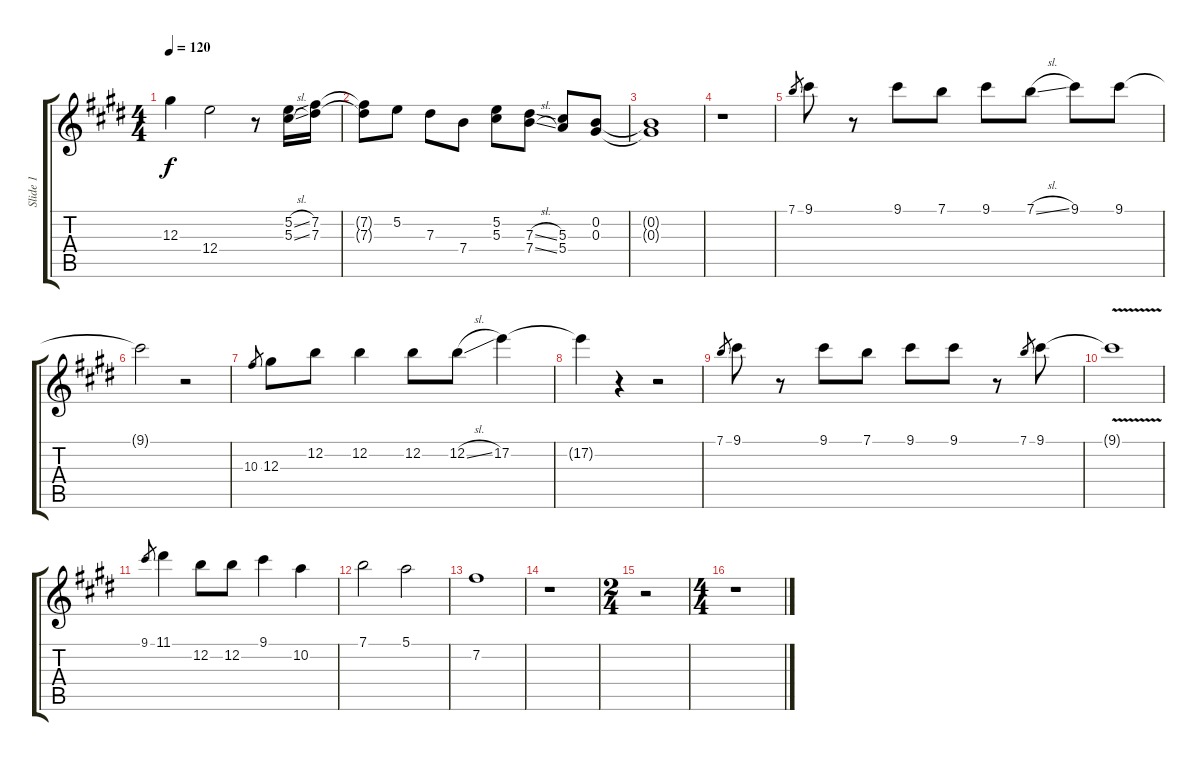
\track ("Slide 1" "Slide 1") {instrument electricguitarclean}
\staff {score tabs}
\tuning (E4 B3 Ab3 E3 B2 E2) {hide}
\ts (4 4)
\tempo 120
\clef g2
\ks e
12.3.4{dy f} 12.4.2 r.8 (5.2{sl} 5.3{sl}).16 (7.2 7.3).16 |
(7.2{t} 7.3{t}).8 5.2.8 7.3.8 7.4.8 (5.2 5.3).8 (7.3{sl} 7.4{sl}).8 (5.3 5.4).8 (0.2 0.3).8 |
(0.2{t} 0.3{t}).1 |
r.1 |
7.1.8{gr} 9.1.8 r.8 9.1.8 7.1.8 9.1.8 7.1{sl}.8 9.1.8 9.1.8 |
9.1{t}.2 r.2 |
10.3.8{gr} 12.3.8 12.2.8 12.2.4 12.2.8 12.2{sl}.8 17.2.4 |
17.2{t}.4 r.4 r.2 |
7.1.8{gr} 9.1.8 r.8 9.1.8 7.1.8 9.1.8 9.1.8 r.8 7.1.8{gr} 9.1.8 |
9.1{v t}.1 |
9.1.8{gr} 11.1.4 12.2.8 12.2.8 9.1.4 10.2.4 |
7.1.2 5.1.2 |
7.2.1 |
r.1 |
\ts (2 4)
r.2 |
\ts (4 4)
r.1
